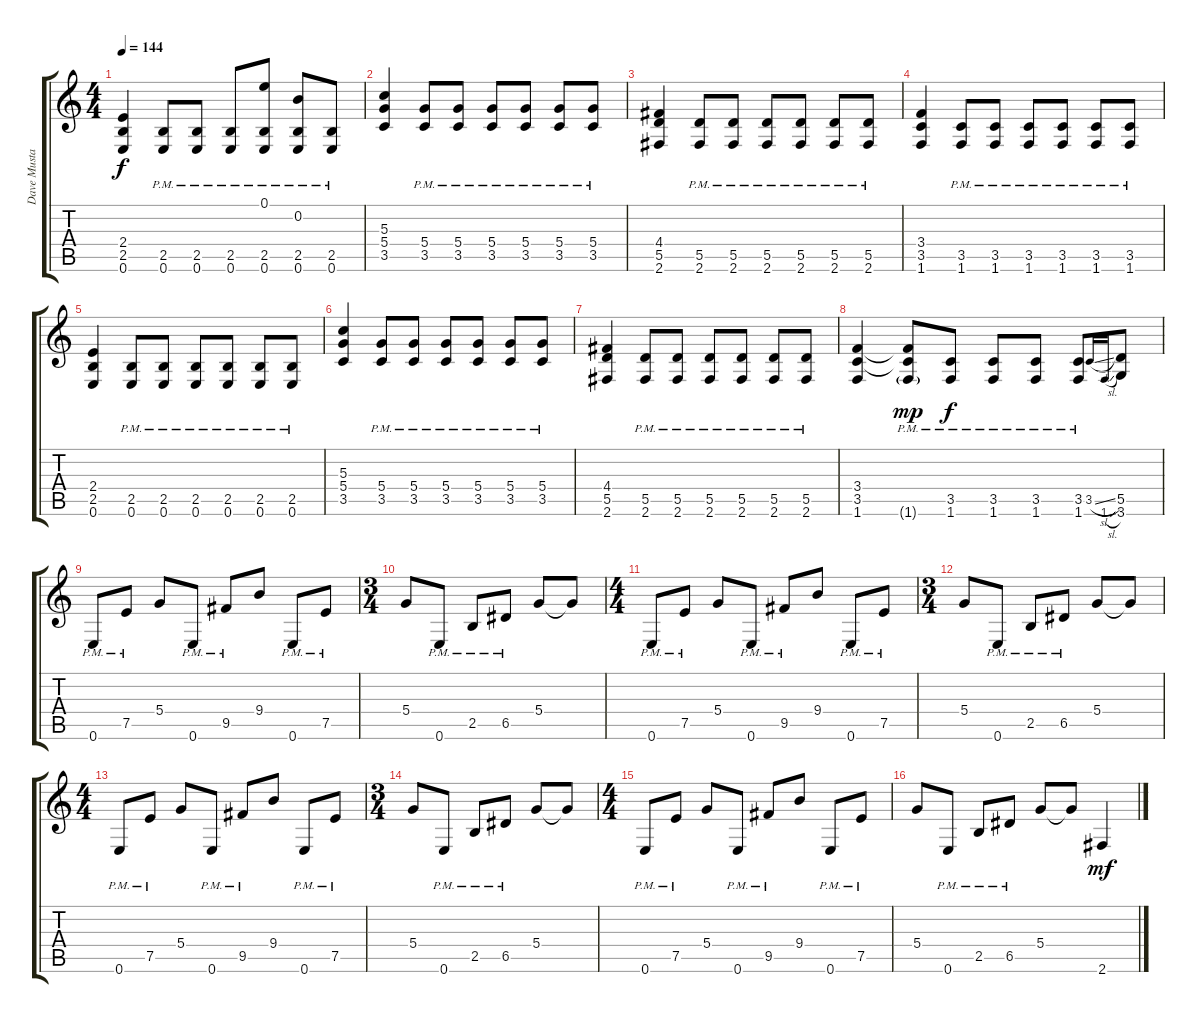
\track ("Dave Mustaine" "Dave Musta") {instrument distortionguitar}
\staff {score tabs}
\tuning (E4 B3 G3 D3 A2 E2) {hide}
\ts (4 4)
\tempo 144
\clef g2
\ks c
(2.4 2.5 0.6).4{dy f} (2.5{pm} 0.6{pm}).8 (2.5{pm} 0.6).8 (2.5{pm} 0.6{pm}).8 (0.1 2.5{pm} 0.6{pm}).8 (0.2 2.5{pm} 0.6{pm}).8 (2.5{pm} 0.6{pm}).8 |
(5.3 5.4 3.5).4 (5.4{pm} 3.5{pm}).8 (5.4{pm} 3.5{pm}).8 (5.4{pm} 3.5{pm}).8 (5.4{pm} 3.5{pm}).8 (5.4{pm} 3.5{pm}).8 (5.4{pm} 3.5{pm}).8 |
(4.4 5.5 2.6).4 (5.5{pm} 2.6{pm}).8 (5.5{pm} 2.6{pm}).8 (5.5{pm} 2.6{pm}).8 (5.5{pm} 2.6{pm}).8 (5.5{pm} 2.6{pm}).8 (5.5{pm} 2.6{pm}).8 |
(3.4 3.5 1.6).4 (3.5{pm} 1.6{pm}).8 (3.5{pm} 1.6{pm}).8 (3.5{pm} 1.6{pm}).8 (3.5{pm} 1.6{pm}).8 (3.5{pm} 1.6{pm}).8 (3.5{pm} 1.6{pm}).8 |
(2.4 2.5 0.6).4 (2.5{pm} 0.6{pm}).8 (2.5{pm} 0.6).8 (2.5{pm} 0.6{pm}).8 (2.5{pm} 0.6{pm}).8 (2.5{pm} 0.6{pm}).8 (2.5{pm} 0.6{pm}).8 |
(5.3 5.4 3.5).4 (5.4{pm} 3.5{pm}).8 (5.4{pm} 3.5{pm}).8 (5.4{pm} 3.5{pm}).8 (5.4{pm} 3.5{pm}).8 (5.4{pm} 3.5{pm}).8 (5.4{pm} 3.5{pm}).8 |
(4.4 5.5 2.6).4 (5.5{pm} 2.6{pm}).8 (5.5{pm} 2.6{pm}).8 (5.5{pm} 2.6{pm}).8 (5.5{pm} 2.6{pm}).8 (5.5{pm} 2.6{pm}).8 (5.5{pm} 2.6{pm}).8 |
(3.4 3.5 1.6).4 (3.4{t} 3.5{t} 1.6{g pm}).8{dy mp} (3.5{pm} 1.6{pm}).8{dy f} (3.5{pm} 1.6{pm}).8 (3.5{pm} 1.6{pm}).8 (3.5{pm} 1.6{pm}).8 3.5{sl}.16{gr onbeat} 1.6{sl}.16{gr onbeat} (5.5 3.6).8 |
0.6{pm}.8{volume 11} 7.5{pm}.8 5.4.8 0.6{pm}.8 9.5{pm}.8 9.4.8 0.6{pm}.8 7.5{pm}.8 |
\ts (3 4)
5.4.8 0.6{pm}.8 2.5{pm}.8 6.5{pm}.8 5.4.8 5.4{t}.8 |
\ts (4 4)
0.6{pm}.8{volume 11} 7.5{pm}.8 5.4.8 0.6{pm}.8 9.5{pm}.8 9.4.8 0.6{pm}.8 7.5{pm}.8 |
\ts (3 4)
5.4.8 0.6{pm}.8 2.5{pm}.8 6.5{pm}.8 5.4.8 5.4{t}.8 |
\ts (4 4)
0.6{pm}.8{volume 11} 7.5{pm}.8 5.4.8 0.6{pm}.8 9.5{pm}.8 9.4.8 0.6{pm}.8 7.5{pm}.8 |
\ts (3 4)
5.4.8 0.6{pm}.8 2.5{pm}.8 6.5{pm}.8 5.4.8 5.4{t}.8 |
\ts (4 4)
0.6{pm}.8{volume 11} 7.5{pm}.8 5.4.8 0.6{pm}.8 9.5{pm}.8 9.4.8 0.6{pm}.8 7.5{pm}.8 |
5.4.8 0.6{pm}.8 2.5{pm}.8 6.5{pm}.8 5.4.8 5.4{t}.8 2.6.4{dy mf}
